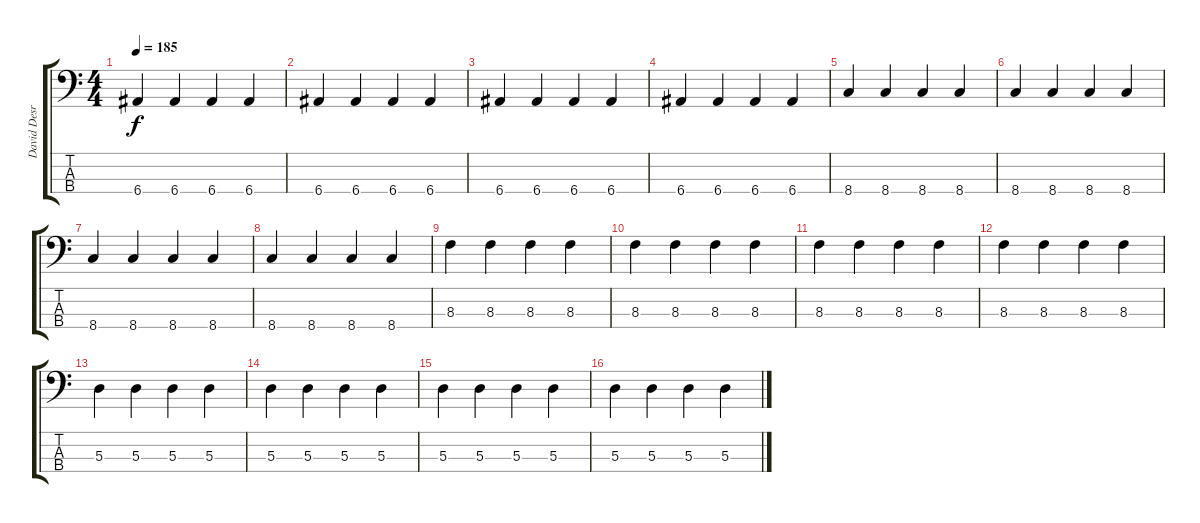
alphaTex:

\track ("David Desrosiers" "David Desr") {instrument electricbasspick}
\staff {score tabs}
\tuning (G2 D2 A1 E1) {hide}
\ts (4 4)
\tempo 185
\clef f4
\ks c
6.4.4{dy f} 6.4.4 6.4.4 6.4.4 |
6.4.4 6.4.4 6.4.4 6.4.4 |
6.4.4 6.4.4 6.4.4 6.4.4 |
6.4.4 6.4.4 6.4.4 6.4.4 |
8.4.4 8.4.4 8.4.4 8.4.4 |
8.4.4 8.4.4 8.4.4 8.4.4 |
8.4.4 8.4.4 8.4.4 8.4.4 |
8.4.4 8.4.4 8.4.4 8.4.4 |
8.3.4 8.3.4 8.3.4 8.3.4 |
8.3.4 8.3.4 8.3.4 8.3.4 |
8.3.4 8.3.4 8.3.4 8.3.4 |
8.3.4 8.3.4 8.3.4 8.3.4 |
5.3.4 5.3.4 5.3.4 5.3.4 |
5.3.4 5.3.4 5.3.4 5.3.4 |
5.3.4 5.3.4 5.3.4 5.3.4 |
5.3.4 5.3.4 5.3.4 5.3.4
